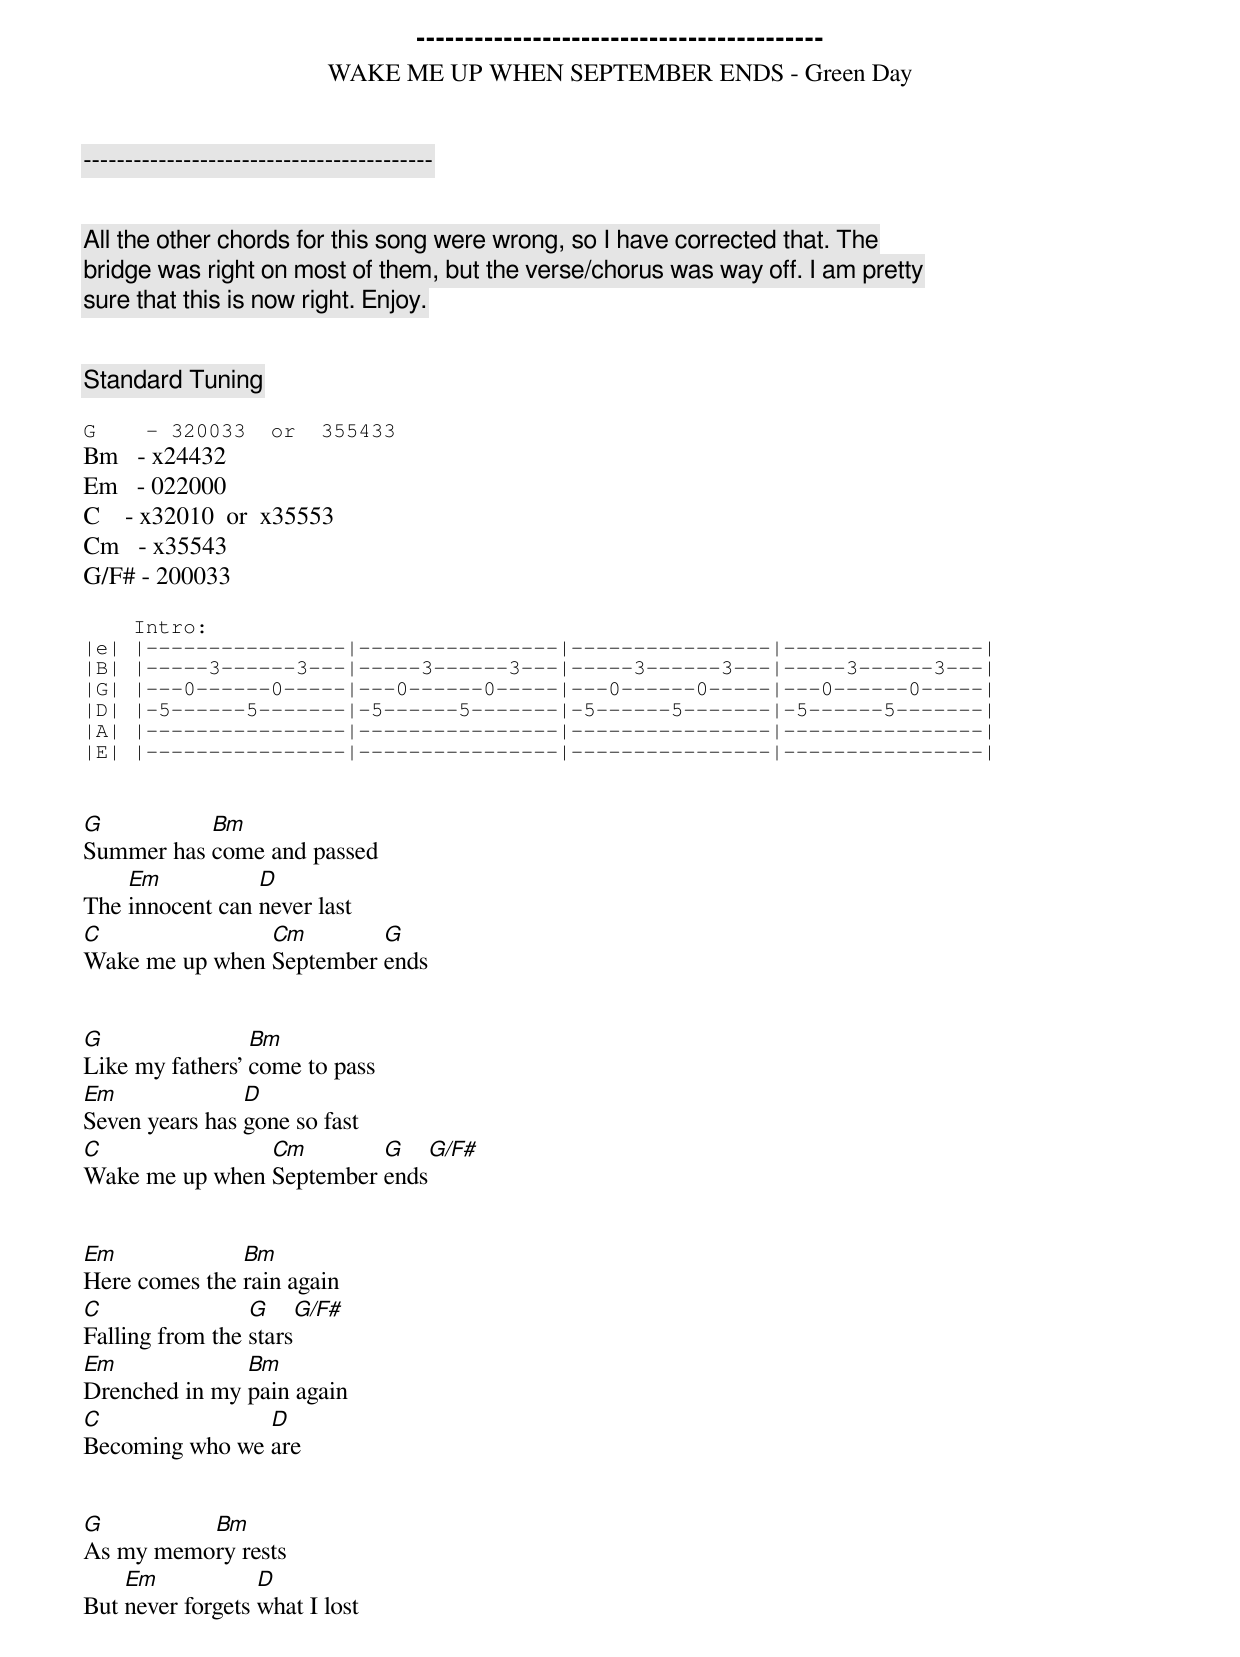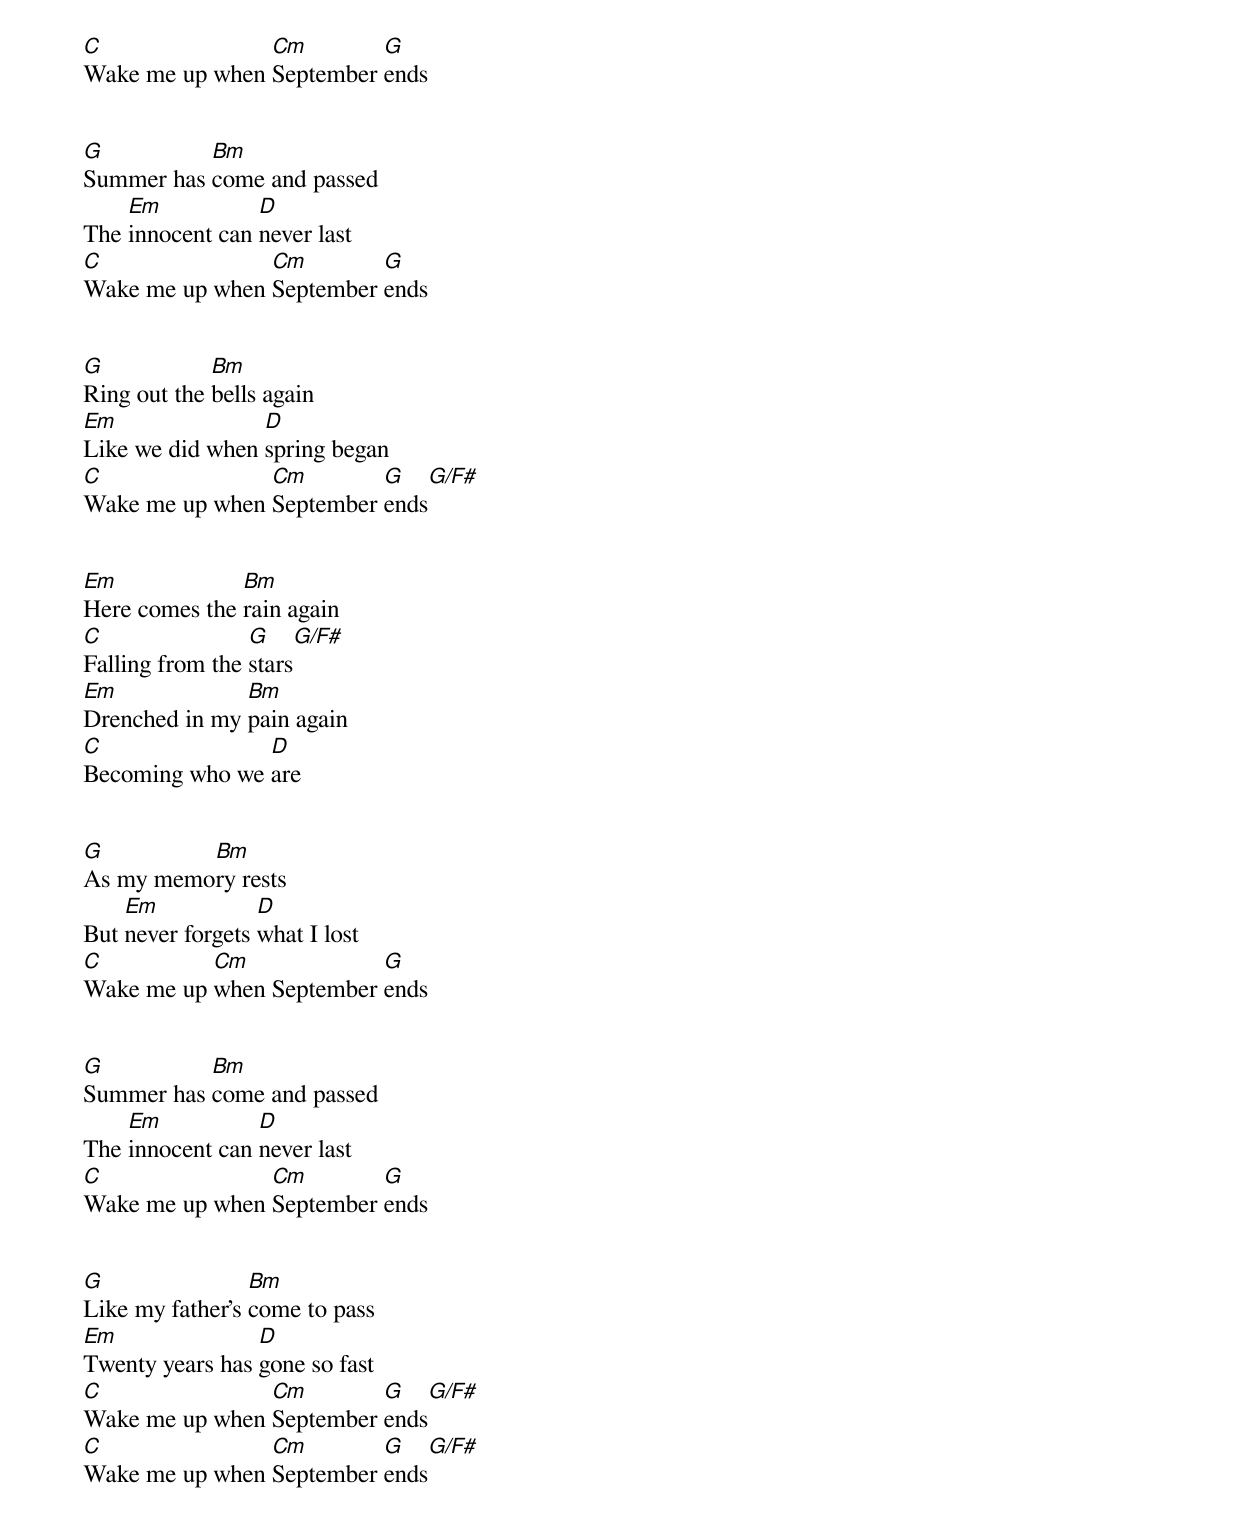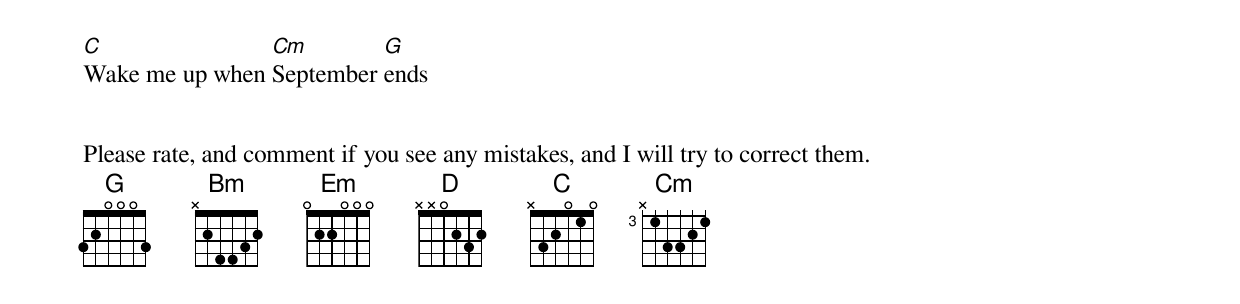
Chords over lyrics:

------------------------------------------
WAKE ME UP WHEN SEPTEMBER ENDS - Green Day
------------------------------------------


All the other chords for this song were wrong, so I have corrected that. The
bridge was right on most of them, but the verse/chorus was way off. I am pretty
sure that this is now right. Enjoy.


Standard Tuning

G    - 320033  or  355433
Bm   - x24432
Em   - 022000
C    - x32010  or  x35553
Cm   - x35543
G/F# - 200033

    Intro:
|e| |----------------|----------------|----------------|----------------|
|B| |-----3------3---|-----3------3---|-----3------3---|-----3------3---|
|G| |---0------0-----|---0------0-----|---0------0-----|---0------0-----|
|D| |-5------5-------|-5------5-------|-5------5-------|-5------5-------|
|A| |----------------|----------------|----------------|----------------|
|E| |----------------|----------------|----------------|----------------|


G          Bm
Summer has come and passed
    Em           D
The innocent can never last
C               Cm        G
Wake me up when September ends


G                Bm
Like my fathers' come to pass
Em              D
Seven years has gone so fast
C               Cm        G    G/F#
Wake me up when September ends


Em             Bm
Here comes the rain again
C                G     G/F#
Falling from the stars
Em             Bm
Drenched in my pain again
C               D
Becoming who we are


G         Bm
As my memory rests
    Em            D
But never forgets what I lost
C               Cm        G
Wake me up when September ends


G          Bm
Summer has come and passed
    Em           D
The innocent can never last
C               Cm        G
Wake me up when September ends


G            Bm
Ring out the bells again
Em               D
Like we did when spring began
C               Cm        G    G/F#
Wake me up when September ends


Em             Bm
Here comes the rain again
C                G     G/F#
Falling from the stars
Em             Bm
Drenched in my pain again
C               D
Becoming who we are


G         Bm
As my memory rests
    Em            D
But never forgets what I lost
C          Cm             G
Wake me up when September ends


G          Bm
Summer has come and passed
    Em           D
The innocent can never last
C               Cm        G
Wake me up when September ends


G                Bm
Like my father's come to pass
Em               D
Twenty years has gone so fast
C               Cm        G    G/F#
Wake me up when September ends
C               Cm        G    G/F#
Wake me up when September ends
C               Cm        G
Wake me up when September ends


Please rate, and comment if you see any mistakes, and I will try to correct them.
